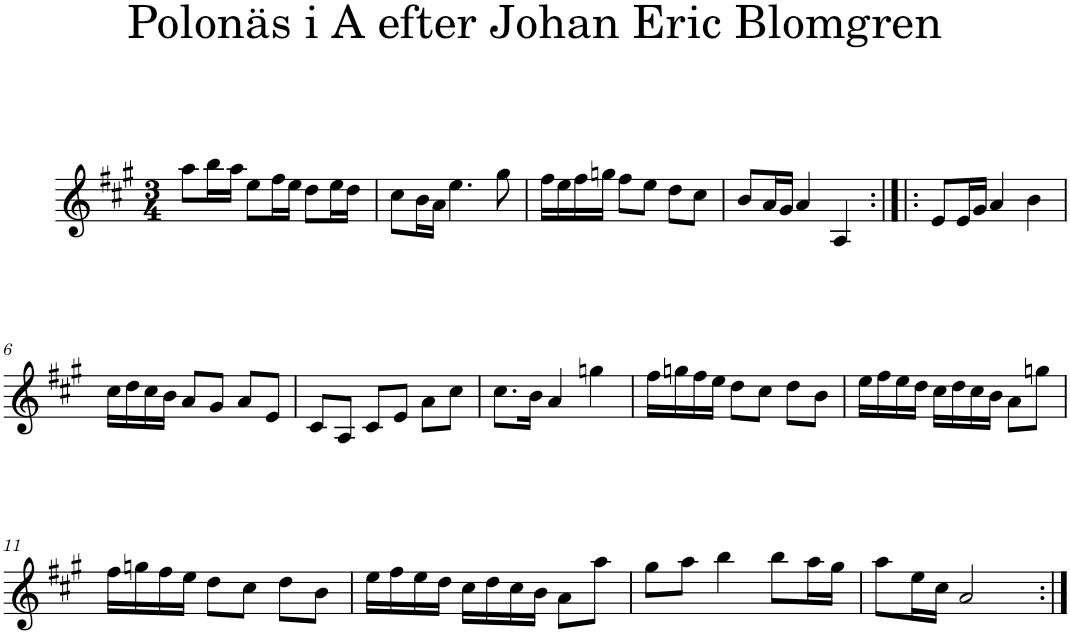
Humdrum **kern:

**kern
*part1
*staff1
*I"Piano
*I'Pno
*clefG2
*k[f#c#g#]
*A:
*M3/4
=1
8aa\L
16bb\L
16aa\JJ
8ee\L
16ff#\L
16ee\JJ
8dd\L
16ee\L
16dd\JJ
=2
8cc#\L
16b\L
16a\JJ
4.ee\
8gg#\
=3
16ff#\LL
16ee\
16ff#\
16ggn\JJ
8ff#\L
8ee\J
8dd\L
8cc#\J
=4
8b/L
16a/L
16g#/JJ
4a/
4A/
=5:|!|:
8e/L
16e/L
16g#/JJ
4a/
4b\
!!LO:LB:g=z
=6
16cc#\LL
16dd\
16cc#\
16b\JJ
8a/L
8g#/J
8a/L
8e/J
=7
8c#/L
8A/J
8c#/L
8e/J
8a\L
8cc#\J
=8
8.cc#\L
16b\Jk
4a/
4ggn\
=9
16ff#\LL
16ggn\
16ff#\
16ee\JJ
8dd\L
8cc#\J
8dd\L
8b\J
=10
16ee\LL
16ff#\
16ee\
16dd\JJ
16cc#\LL
16dd\
16cc#\
16b\JJ
8a\L
8ggn\J
!!LO:LB:g=z
=11
16ff#\LL
16ggn\
16ff#\
16ee\JJ
8dd\L
8cc#\J
8dd\L
8b\J
=12
16ee\LL
16ff#\
16ee\
16dd\JJ
16cc#\LL
16dd\
16cc#\
16b\JJ
8a\L
8aa\J
=13
8gg#\L
8aa\J
4bb\
8bb\L
16aa\L
16gg#\JJ
=14
8aa\L
16ee\L
16cc#\JJ
2a/
=:|!
*-
